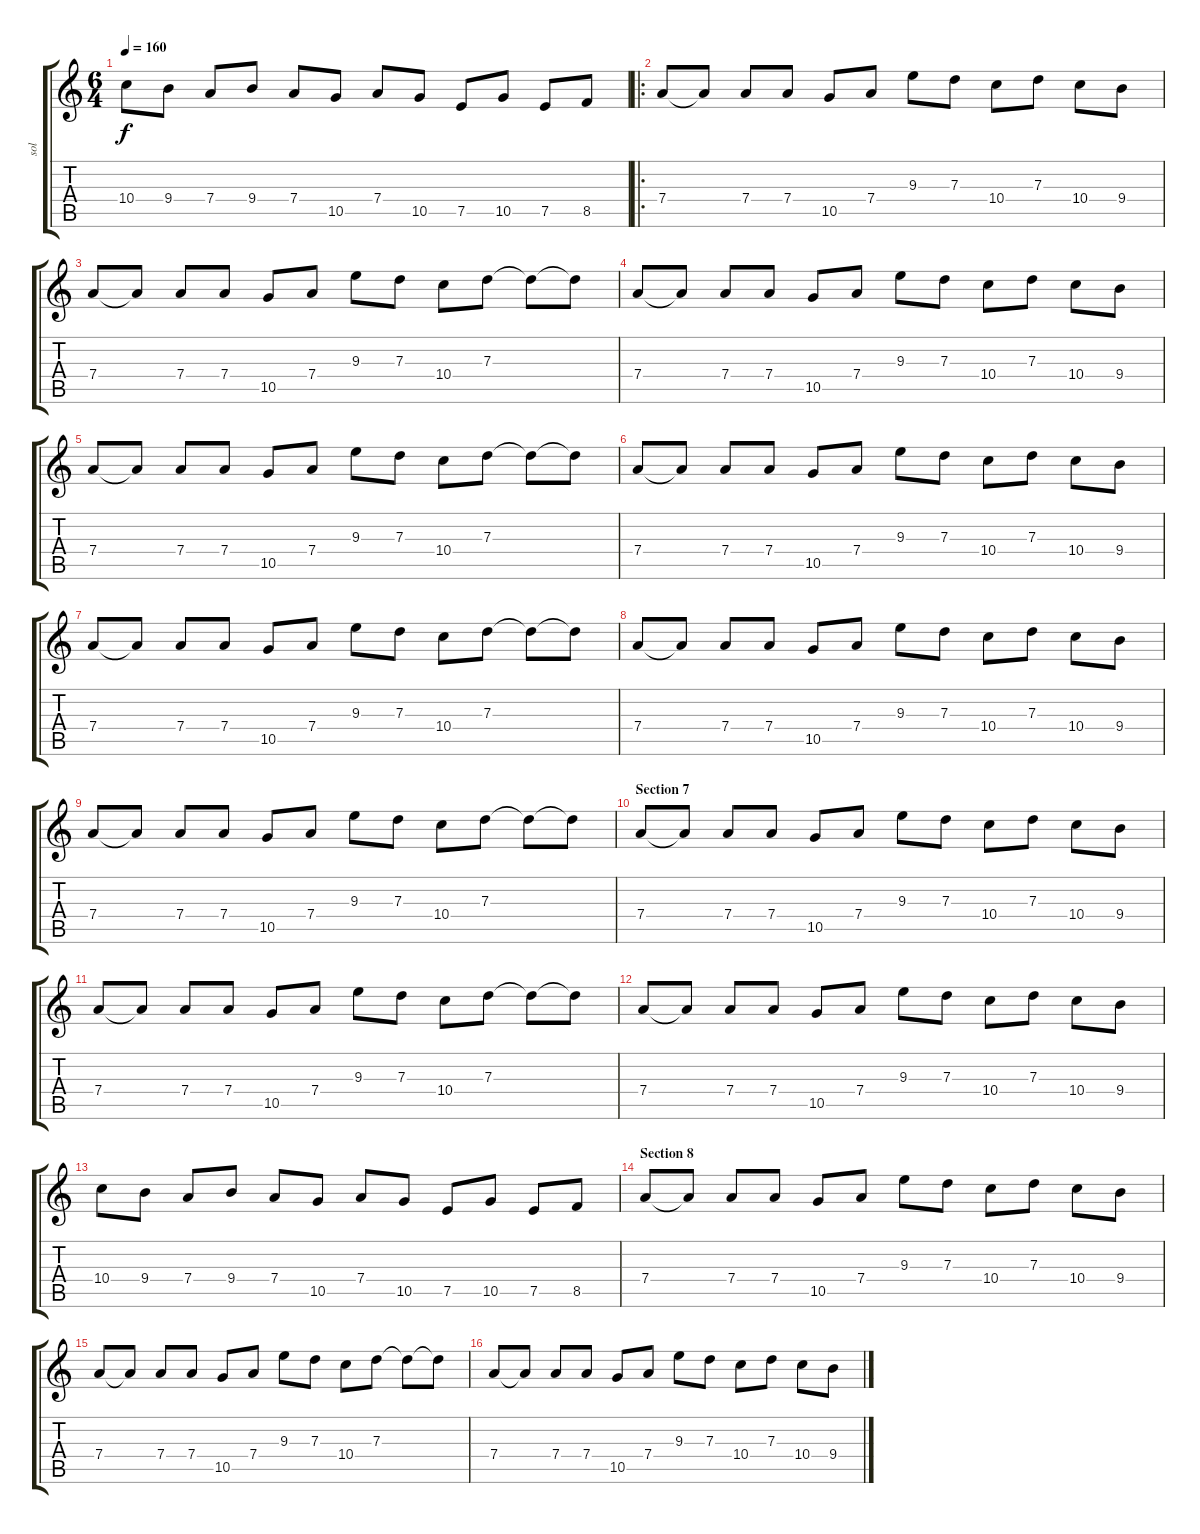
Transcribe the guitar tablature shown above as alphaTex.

\track ("sol" "sol") {instrument distortionguitar}
\staff {score tabs}
\tuning (E4 B3 G3 D3 A2 E2) {hide}
\ts (6 4)
\tempo 160
\clef g2
\ks c
10.4.8{dy f} 9.4.8 7.4.8 9.4.8 7.4.8 10.5.8 7.4.8 10.5.8 7.5.8 10.5.8 7.5.8 8.5.8 |
\ro
7.4.8 7.4{t}.8 7.4.8 7.4.8 10.5.8 7.4.8 9.3.8 7.3.8 10.4.8 7.3.8 10.4.8 9.4.8 |
7.4.8 7.4{t}.8 7.4.8 7.4.8 10.5.8 7.4.8 9.3.8 7.3.8 10.4.8 7.3.8 7.3{t}.8 7.3{t}.8 |
7.4.8 7.4{t}.8 7.4.8 7.4.8 10.5.8 7.4.8 9.3.8 7.3.8 10.4.8 7.3.8 10.4.8 9.4.8 |
7.4.8 7.4{t}.8 7.4.8 7.4.8 10.5.8 7.4.8 9.3.8 7.3.8 10.4.8 7.3.8 7.3{t}.8 7.3{t}.8 |
7.4.8 7.4{t}.8 7.4.8 7.4.8 10.5.8 7.4.8 9.3.8 7.3.8 10.4.8 7.3.8 10.4.8 9.4.8 |
7.4.8 7.4{t}.8 7.4.8 7.4.8 10.5.8 7.4.8 9.3.8 7.3.8 10.4.8 7.3.8 7.3{t}.8 7.3{t}.8 |
7.4.8 7.4{t}.8 7.4.8 7.4.8 10.5.8 7.4.8 9.3.8 7.3.8 10.4.8 7.3.8 10.4.8 9.4.8 |
7.4.8 7.4{t}.8 7.4.8 7.4.8 10.5.8 7.4.8 9.3.8 7.3.8 10.4.8 7.3.8 7.3{t}.8 7.3{t}.8 |
\section ("" "Section 7")
7.4.8 7.4{t}.8 7.4.8 7.4.8 10.5.8 7.4.8 9.3.8 7.3.8 10.4.8 7.3.8 10.4.8 9.4.8 |
7.4.8 7.4{t}.8 7.4.8 7.4.8 10.5.8 7.4.8 9.3.8 7.3.8 10.4.8 7.3.8 7.3{t}.8 7.3{t}.8 |
7.4.8 7.4{t}.8 7.4.8 7.4.8 10.5.8 7.4.8 9.3.8 7.3.8 10.4.8 7.3.8 10.4.8 9.4.8 |
10.4.8 9.4.8 7.4.8 9.4.8 7.4.8 10.5.8 7.4.8 10.5.8 7.5.8 10.5.8 7.5.8 8.5.8 |
\section ("" "Section 8")
7.4.8 7.4{t}.8 7.4.8 7.4.8 10.5.8 7.4.8 9.3.8 7.3.8 10.4.8 7.3.8 10.4.8 9.4.8 |
7.4.8 7.4{t}.8 7.4.8 7.4.8 10.5.8 7.4.8 9.3.8 7.3.8 10.4.8 7.3.8 7.3{t}.8 7.3{t}.8 |
7.4.8 7.4{t}.8 7.4.8 7.4.8 10.5.8 7.4.8 9.3.8 7.3.8 10.4.8 7.3.8 10.4.8 9.4.8
